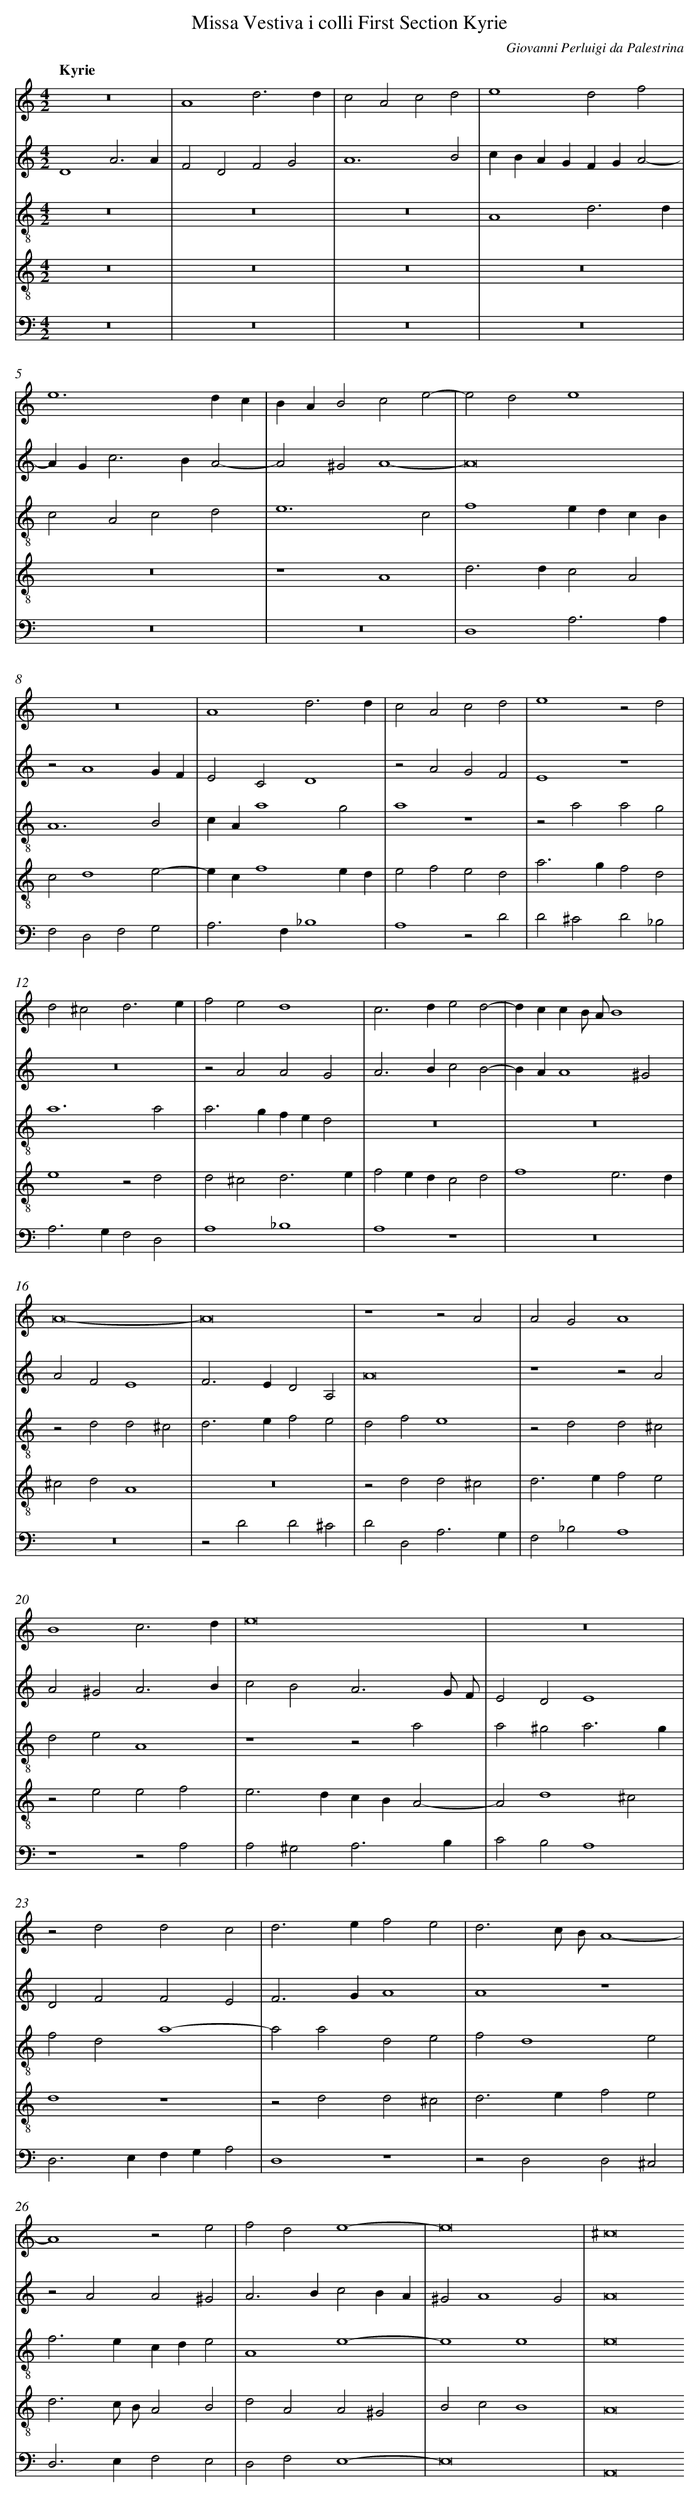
X:1
T: Missa Vestiva i colli First Section Kyrie
C: Giovanni Perluigi da Palestrina
L: 1/4
M: 4/2
Q: "Kyrie"
V: 1 clef=treble
V: 2 clef=treble
V: 3 clef=treble-8
V: 4 clef=treble-8
V: 5 clef=bass
K: C
[V:1] z8 |
[V:2] D4A3A |
[V:3] z8 |
[V:4] z8 |
[V:5] z8 |
[V:1] A4d3d |
[V:2] F2D2F2G2 |
[V:3] z8 |
[V:4] z8 |
[V:5] z8 |
[V:1] c2A2c2d2 |
[V:2] A6B2 |
[V:3] z8 |
[V:4] z8 |
[V:5] z8 |
[V:1] e4d2f2 |
[V:2] cBAGFGA2- |
[V:3] A4d3d |
[V:4] z8 |
[V:5] z8 |
[V:1] e6dc |
[V:2] AG2<c2BA2- |
[V:3] c2A2c2d2 |
[V:4] z8 |
[V:5] z8 |
[V:1] BAB2c2e2- |
[V:2] A2^G2A4- |
[V:3] e6c2 |
[V:4] z4A4 |
[V:5] z8 |
[V:1] e2d2e4 |
[V:2] A8 |
[V:3] f4edcB |
[V:4] d2>d2c2A2 |
[V:5] D,4A,3A, |
[V:1] z8 |
[V:2] z2A4GF |
[V:3] A6B2 |
[V:4] c2d4e2- |
[V:5] F,2D,2F,2G,2 |
[V:1] A4d3d |
[V:2] E2C2D4 |
[V:3] cAa4g2 |
[V:4] ecf4ed |
[V:5] A,2>F,2_B,4 |
[V:1] c2A2c2d2 |
[V:2] z2A2G2F2 |
[V:3] a4z4 |
[V:4] e2f2e2d2 |
[V:5] A,4z2D2 |
[V:1] e4z2d2 |
[V:2] E4z4 |
[V:3] z2a2a2g2 |
[V:4] a2>g2f2d2 |
[V:5] D2^C2D2_B,2 |
[V:1] d2^c2d3e |
[V:2] z8 |
[V:3] a6a2 |
[V:4] e4z2d2 |
[V:5] A,2>G,2F,2D,2 |
[V:1] f2e2d4 |
[V:2] z2A2A2G2 |
[V:3] a2>g2fed2 |
[V:4] d2^c2d3e |
[V:5] A,4_B,4 |
[V:1] c2>d2e2d2- |
[V:2] A2>B2c2B2- |
[V:3] z8 |
[V:4] f2edc2d2 |
[V:5] A,4z4 |
[V:1] dccB/ A/B4 |
[V:2] BAA4^G2 |
[V:3] z8 |
[V:4] f4e3d |
[V:5] z8 |
[V:1] A8- |
[V:2] A2F2E4 |
[V:3] z2d2d2^c2 |
[V:4] ^c2d2A4 |
[V:5] z8 |
[V:1] A8 |
[V:2] F2>E2D2A,2 |
[V:3] d2>e2f2e2 |
[V:4] z8 |
[V:5] z2D2D2^C2 |
[V:1] z4z2A2 |
[V:2] A8 |
[V:3] d2f2e4 |
[V:4] z2d2d2^c2 |
[V:5] D2D,2A,3G, |
[V:1] A2G2A4 |
[V:2] z4z2A2 |
[V:3] z2d2d2^c2 |
[V:4] d2>e2f2e2 |
[V:5] F,2_B,2A,4 |
[V:1] B4c3d |
[V:2] A2^G2A3B |
[V:3] d2e2A4 |
[V:4] z2e2e2f2 |
[V:5] z4z2A,2 |
[V:1] e8 |
[V:2] c2B2A3G/ F/ |
[V:3] z4z2a2 |
[V:4] e2>d2cBA2- |
[V:5] A,2^G,2A,3B, |
[V:1] z8 |
[V:2] E2D2E4 |
[V:3] a2^g2a3g |
[V:4] A2d4^c2 |
[V:5] C2B,2A,4 |
[V:1] z2d2d2c2 |
[V:2] D2F2F2E2 |
[V:3] f2d2a4- |
[V:4] d4z4 |
[V:5] D,2>E,2F,G,A,2 |
[V:1] d2>e2f2e2 |
[V:2] F2>G2A4 |
[V:3] a2a2d2e2 |
[V:4] z2d2d2^c2 |
[V:5] D,4z4 |
[V:1] d3c/ B/A4- |
[V:2] A4z4 |
[V:3] f2d4e2 |
[V:4] d2>e2f2e2 |
[V:5] z2D,2D,2^C,2 |
[V:1] A4z2e2 |
[V:2] z2A2A2^G2 |
[V:3] f2>e2cde2 |
[V:4] d3c/ B/A2B2 |
[V:5] D,2>E,2F,2E,2 |
[V:1] f2d2e4- |
[V:2] A2>B2c2BA |
[V:3] A4e4- |
[V:4] d2A2A2^G2 |
[V:5] D,2F,2E,4- |
[V:1] e8 |
[V:2] ^G2A4G2 |
[V:3] e4e4 |
[V:4] B2c2B4 |
[V:5] E,8 |
[V:1] ^c8
[V:2] A8
[V:3] e8
[V:4] A8
[V:5] A,,8
